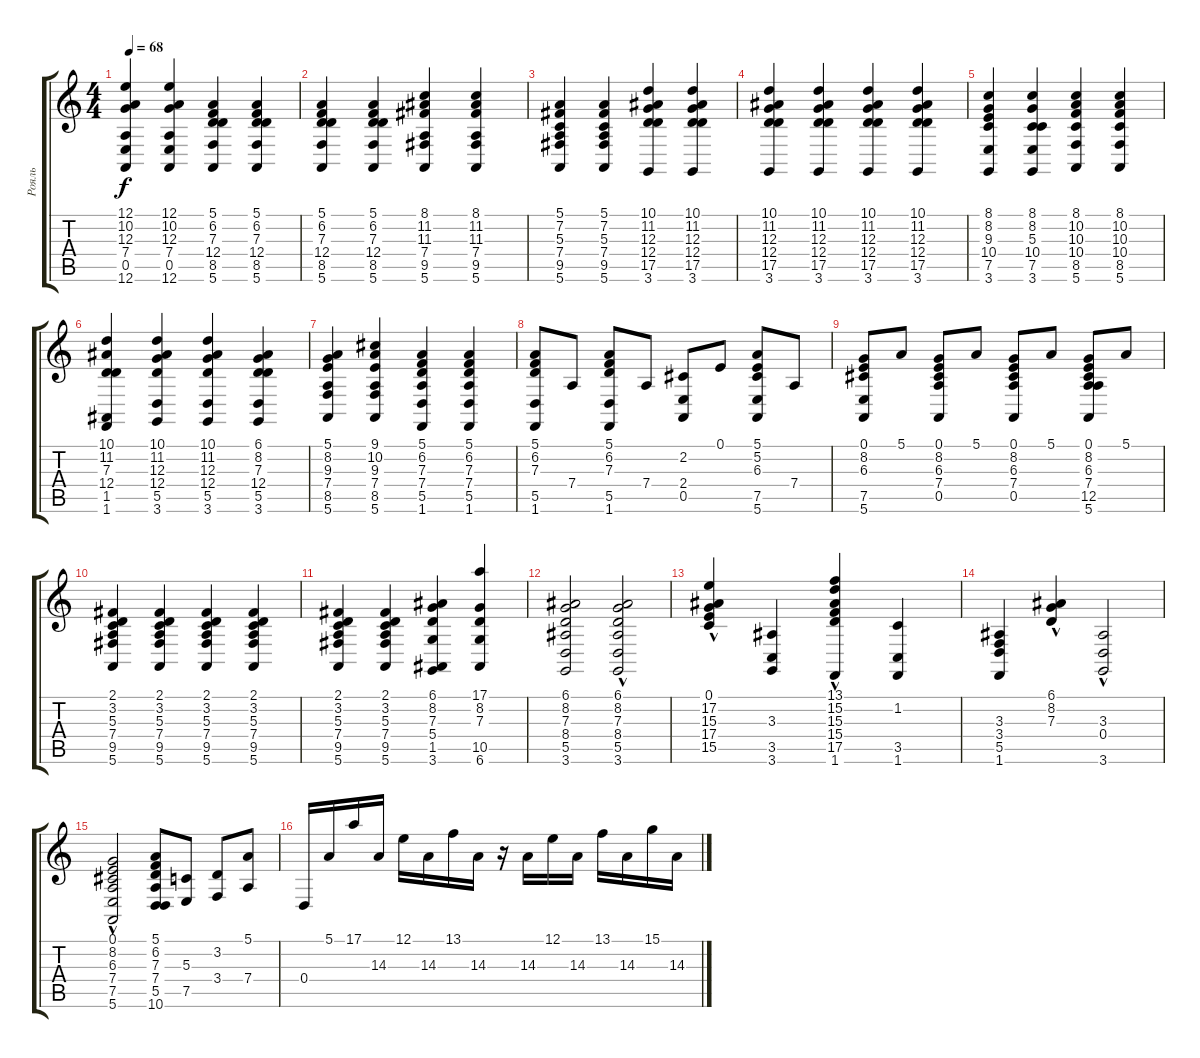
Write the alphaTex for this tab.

\track ("Рояль" "Рояль") {instrument musicbox}
\staff {score tabs}
\tuning (E4 B3 G3 D3 A2 E2) {hide}
\ts (4 4)
\tempo 68
\clef g2
\ks c
(12.1 10.2 12.3 7.4 0.5 12.6).4{dy f} (12.1 10.2 12.3 7.4 0.5 12.6).4 (5.1 6.2 7.3 12.4 8.5 5.6).4 (5.1 6.2 7.3 12.4 8.5 5.6).4 |
(5.1 6.2 7.3 12.4 8.5 5.6).4 (5.1 6.2 7.3 12.4 8.5 5.6).4 (8.1 11.2 11.3 7.4 9.5 5.6).4 (8.1 11.2 11.3 7.4 9.5 5.6).4 |
(5.1 7.2 5.3 7.4 9.5 5.6).4 (5.1 7.2 5.3 7.4 9.5 5.6).4 (10.1 11.2 12.3 12.4 17.5 3.6).4 (10.1 11.2 12.3 12.4 17.5 3.6).4 |
(10.1 11.2 12.3 12.4 17.5 3.6).4 (10.1 11.2 12.3 12.4 17.5 3.6).4 (10.1 11.2 12.3 12.4 17.5 3.6).4 (10.1 11.2 12.3 12.4 17.5 3.6).4 |
(8.1 8.2 9.3 10.4 7.5 3.6).4 (8.1 8.2 5.3 10.4 7.5 3.6).4 (8.1 10.2 10.3 10.4 8.5 5.6).4 (8.1 10.2 10.3 10.4 8.5 5.6).4 |
(10.1 11.2 7.3 12.4 1.5 1.6).4 (10.1 11.2 12.3 12.4 5.5 3.6).4 (10.1 11.2 12.3 12.4 5.5 3.6).4 (6.1 8.2 7.3 12.4 5.5 3.6).4 |
(5.1 8.2 9.3 7.4 8.5 5.6).4 (9.1 10.2 9.3 7.4 8.5 5.6).4 (5.1 6.2 7.3 7.4 5.5 1.6).4 (5.1 6.2 7.3 7.4 5.5 1.6).4 |
(5.1 6.2 7.3 5.5 1.6).8 7.4.8 (5.1 6.2 7.3 5.5 1.6).8 7.4.8 (2.2 2.4 0.5).8 0.1.8 (5.1 5.2 6.3 7.5 5.6).8 7.4.8 |
(0.1 8.2 6.3 7.5 5.6).8 5.1.8 (0.1 8.2 6.3 7.4 0.5).8 5.1.8 (0.1 8.2 6.3 7.4 0.5).8 5.1.8 (0.1 8.2 6.3 7.4 12.5 5.6).8 5.1.8 |
(2.1 3.2 5.3 7.4 9.5 5.6).4 (2.1 3.2 5.3 7.4 9.5 5.6).4 (2.1 3.2 5.3 7.4 9.5 5.6).4 (2.1 3.2 5.3 7.4 9.5 5.6).4 |
(2.1 3.2 5.3 7.4 9.5 5.6).4 (2.1 3.2 5.3 7.4 9.5 5.6).4 (6.1 8.2 7.3 5.4 1.5 3.6).4 (17.1 8.2 7.3 10.5 6.6).4 |
(6.1 8.2 7.3 8.4 5.5 3.6).2 (6.1 8.2 7.3 8.4{hac} 5.5 3.6{hac}).2 |
(0.1 17.2 15.3 17.4 15.5{hac}).4 (3.3 3.5 3.6).4 (13.1{hac} 15.2{hac} 15.3{hac} 15.4{hac} 17.5{hac} 1.6).4 (1.2 3.5 1.6).4 |
(3.3 3.4 5.5 1.6).4 (6.1{hac} 8.2{hac} 7.3{hac}).4 (3.3{hac} 0.4{hac} 3.6{hac}).2 |
(0.1{hac} 8.2 6.3{hac} 7.4 7.5 5.6).2 (5.1 6.2 7.3 7.4 5.5 10.6).8 (5.3 7.5).8 (3.2 3.4).8 (5.1 7.4).8 |
0.4.16 5.1.16 17.1.16 14.3.16 12.1.16 14.3.16 13.1.16 14.3.16 r.16 14.3.16 12.1.16 14.3.16 13.1.16 14.3.16 15.1.16 14.3.16
